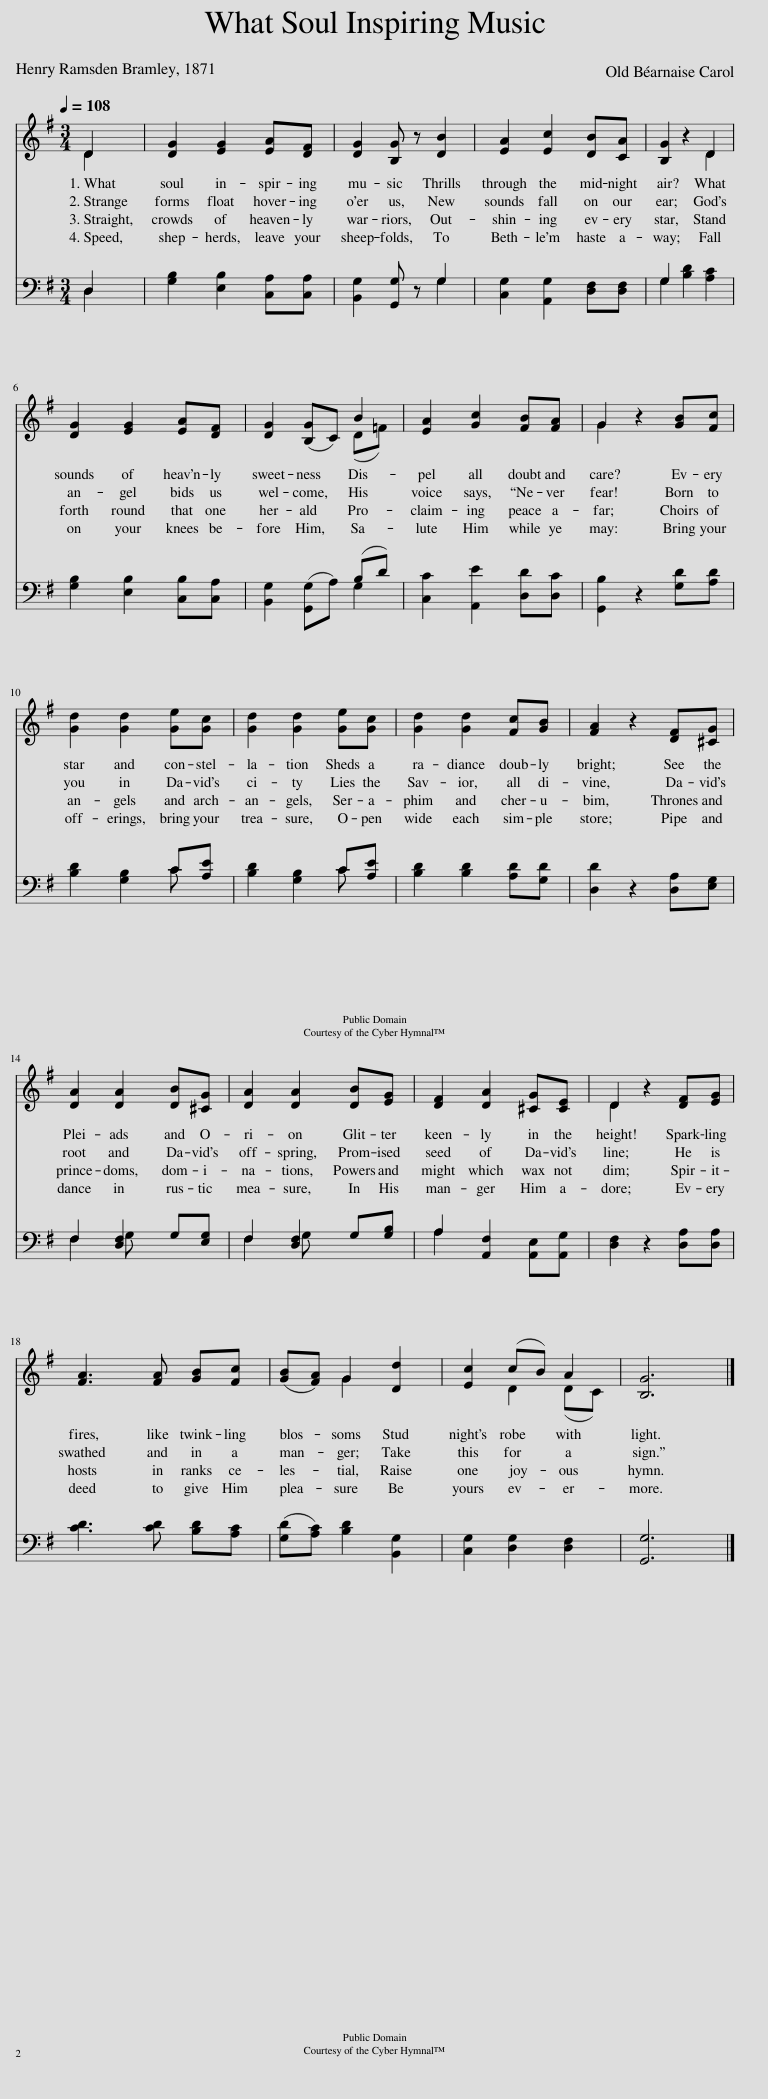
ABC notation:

X:1
%%score ( 1 2 ) ( 3 4 )
L:1/8
Q:1/4=108
M:3/4
I:linebreak $
K:G
V:1 treble
V:2 treble
V:3 bass
V:4 bass
V:1
 D2 | [DG]2 [EG]2 [EA][DF] | [DG]2 [B,G] z [DB]2 | [EA]2 [Ec]2 [DB][CA] | [B,G]2 z2 D2 |$ %5
 [DG]2 [EG]2 [EA][DF] | [DG]2 ([B,G]C) B2 | [EA]2 [Gc]2 [FB][FA] | G2 z2 [GB][Fc] |$ [Gd]2 [Gd]2 [Ge][Gc] | %10
 [Gd]2 [Gd]2 [Ge][Gc] | [Gd]2 [Gd]2 [Fc][GB] | [FA]2 z2 [DF][^CG] |$ [DA]2 [DA]2 [DB][^CG] | [DA]2 [DA]2 [DB][EG] | %15
 [DF]2 [DA]2 [^CG][CE] | D2 z2 [DF][EG] |$ [FA]3 [FA] [GB][Fc] | ([GB][FA]) G2 [Dd]2 | [Ec]2 (cB) A2 | %20
 [B,G]6 |] %21
V:2
 D2 | x6 | x6 | x6 | x4 D2 |$ %5
 x6 | x4 (D=F) | x6 | G2 x4 |$ x6 | %10
 x6 | x6 | x6 |$ x6 | x6 | %15
 x6 | D2 x4 |$ x6 | x2 G2 x2 | x2 D2 (DC) | %20
 x6 |] %21
V:3
 D,2 | [G,B,]2 [E,B,]2 [C,A,][C,A,] | [B,,G,]2 [G,,G,] z G,2 | [C,G,]2 [A,,G,]2 [D,F,][D,F,] | G,2 [B,D]2 [A,C]2 |$ %5
 [G,B,]2 [E,B,]2 [C,B,][C,A,] | [B,,G,]2 ([G,,G,]A,) (B,D) | [C,C]2 [A,,E]2 [D,D][D,C] | [G,,B,]2 z2 [G,D][A,D] |$ [B,D]2 [G,B,]2 C[A,E] | %10
 [B,D]2 [G,B,]2 C[A,E] | [B,D]2 [B,D]2 [A,D][G,D] | [D,D]2 z2 [D,A,][E,G,] |$ F,2 [D,F,]2 G,[E,G,] | F,2 [D,F,]2 G,[G,B,] | %15
 A,2 [A,,F,]2 [A,,E,][A,,G,] | [D,F,]2 z2 [D,A,][D,A,] |$ [CD]3 [CD] [B,D][A,C] | ([G,D][A,C]) [B,D]2 [B,,G,]2 | [C,G,]2 [D,G,]2 [D,F,]2 | %20
 [G,,G,]6 |] %21
V:4
 D,2 | x6 | x4 G,2 | x6 | G,2 x4 |$ %5
 x6 | x4 G,2 | x6 | x6 |$ x4 C x | %10
 x4 C x | x6 | x6 |$ F,2 G, x3 | F,2 G, x3 | %15
 A,2 x4 | x6 |$ x6 | x6 | x6 | %20
 x6 |] %21
